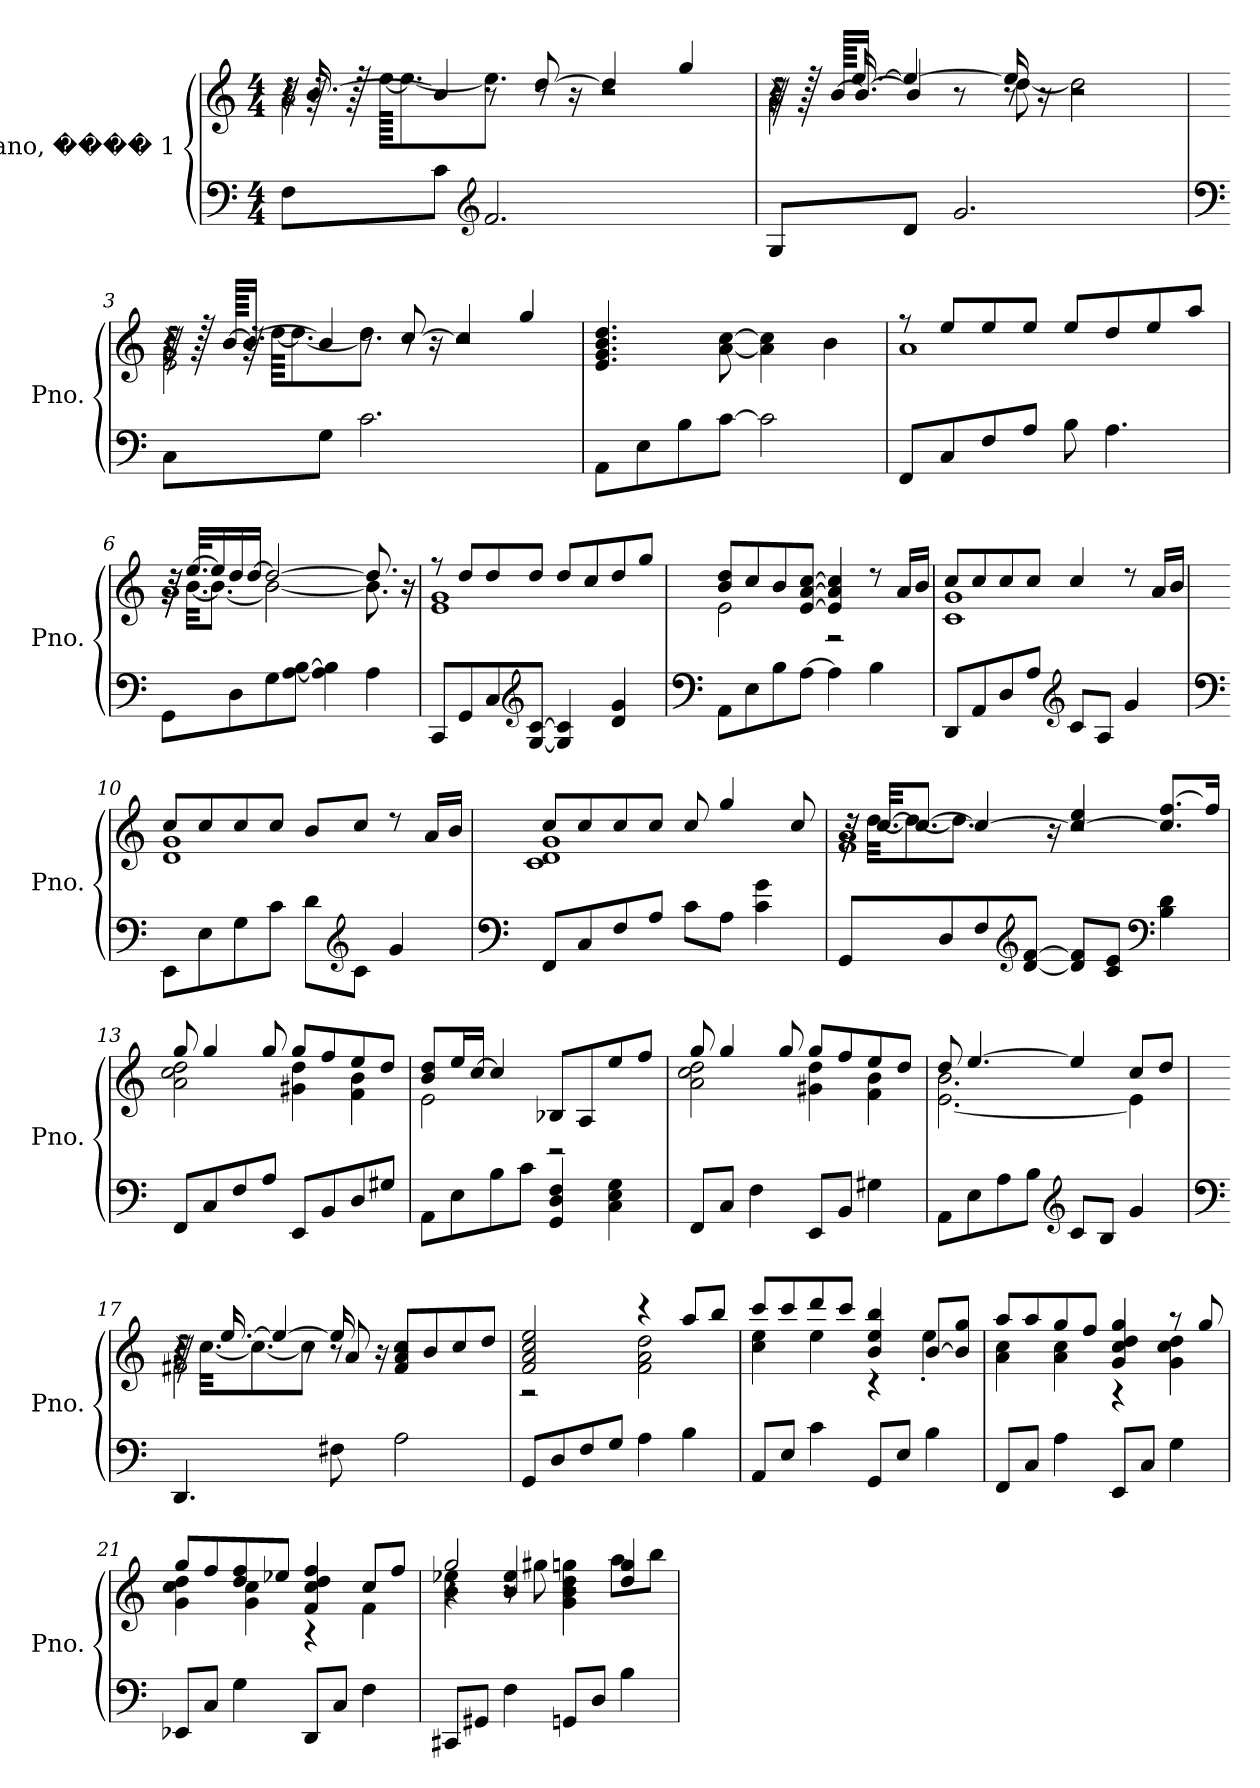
**kern	**kern
*part1	*part1
*staff2	*staff1
*I"Piano, ���� 1	*
*I'Pno.	*
*clefF4	*clefG2
*k[]	*k[]
*M4/4	*M4/4
*MM91	*MM91
=1	=1
*	*^
*	*	*^
*	*	*	*^
8F\L	4r	32r	32r	2a\
.	.	64r	[16.b/	.
.	.	128r	.	.
.	.	[128ee\KKKKL	.	.
.	.	8.ee\_	.	.
8c\J	.	.	4b/]	.
*clefG2	*	*	*	*
2.f/	8r	8.ee\J]	.	.
.	[8dd/	.	8r	.
.	.	16r	.	.
.	4dd/]	2r	2r	2r
.	4gg/	.	.	.
=2	=2	=2	=2	=2
8G/L	32r	4r	64r	2a\
.	.	.	128r	.
.	.	.	[128b/KKKLL	.
.	[16.ee/	.	16.b/JJ_	.
8d/J	4ee/_	.	4b/]	.
2.g/	.	8r	.	.
.	16ee/]	[8dd\	8r	.
.	16r	.	.	.
.	2r	2dd\]	2r	2r
!!LO:LB:g=z	!!	!!	!!
=3	=3	=3	=3	=3
*clefF4	*	*	*	*
8C\L	4r	32r	64r	2e\ 2g\
.	.	.	128r	.
.	.	.	[128b/KKKLL	.
.	.	64r	16.b/JJ_	.
.	.	[64dd\KKKL	.	.
.	.	8.dd\_	.	.
8G\J	.	.	4b/]	.
2.c\	8r	8.dd\J]	.	.
.	[8cc/	.	8r	.
.	.	16r	.	.
.	4cc/]	2r	2r	2r
.	4gg/	.	.	.
*	*v	*v	*v	*v
=4	=4
8AA\L	4.e/ 4.g/ 4.b/ 4.dd/
8E\	.
8B\	.
[8c\J	[8a\ [8cc\
2c\]	4a\] 4cc\]
.	4b\
=5	=5
*	*^
8FF/L	8r	1a
8C/	8ee/L	.
8F/	8ee/	.
8A/J	8ee/J	.
8B\	8ee/L	.
4.A\	8dd/	.
.	8ee/	.
.	8aa/J	.
!!LO:LB:g=z
=6	=6	=6
*	*	*^
8GG\L	64r	64r	1a
.	[32.ee/KLL	[32.b\KKL	.
.	16ee/]	8.b\J_	.
8D\	16dd/	.	.
.	[16dd/JJ	.	.
8G\	2dd/_	2b\_	.
[8A\ [8B\J	.	.	.
4A\] 4B\]	.	.	.
4A\	8.dd/]	8.b\]	.
.	16r	16r	.
*	*	*v	*v
=7	=7	=7
8CC/L	8r	1e 1g
8GG/	8dd/L	.
8C/	8dd/	.
*clefG2	*	*
[8G/ [8c/J	8dd/J	.
4G/] 4c/]	8dd/L	.
.	8cc/	.
4d/ 4g/	8dd/	.
.	8gg/J	.
=8	=8	=8
*clefF4	*	*
8AA\L	8b/ 8dd/L	2e\
8E\	8cc/	.
8B\	8b/	.
[8A\J	[8e/ [8a/ [8cc/J	.
4A\]	4e/] 4a/] 4cc/]	2r
4B\	8r	.
.	16a/LL	.
.	16b/JJ	.
!!LO:LB:g=z	!!
=9	=9	=9
8DD/L	8cc/L	1c 1g
8AA/	8cc/	.
8D/	8cc/	.
8A/J	8cc/J	.
*clefG2	*	*
8c/L	4cc/	.
8A/J	.	.
4g/	8r	.
.	16a/LL	.
.	16b/JJ	.
=10	=10	=10
*clefF4	*	*
8EE\L	8cc/L	1d 1g
8E\	8cc/	.
8G\	8cc/	.
8c\J	8cc/J	.
8d\L	8b/L	.
*clefG2	*	*
8c\J	8cc/J	.
4g/	8r	.
.	16a/LL	.
.	16b/JJ	.
=11	=11	=11
*clefF4	*	*
8FF/L	8cc/L	1c 1d 1g
8C/	8cc/	.
8F/	8cc/	.
8A/J	8cc/J	.
8c\L	8cc/	.
8A\J	4gg/	.
4c\ 4g\	.	.
.	8cc/	.
!!LO:LB:g=z
=12	=12	=12
*	*	*^
8GG/L	64r	64r	1f 1a
.	[32.cc/KKL	[32.dd\KKL	.
.	8.cc/J_	8.dd\_	.
8D/	.	.	.
8F/	4cc/_	8.dd\J]	.
*clefG2	*	*	*
[8d/ [8f/J	.	.	.
.	.	16r	.
8d/] 8f/]L	4cc/_ 4ee/	2r	.
8c/ 8e/J	.	.	.
*clefF4	*	*	*
4B\ 4d\	8.cc/] [8.ff/L	.	.
.	16ff/Jk]	.	.
*	*	*v	*v
=13	=13	=13
8FF/L	8gg/	2a\ 2cc\ 2dd\
8C/	4gg/	.
8F/	.	.
8A/J	8gg/	.
8EE/L	8gg/L	4g#X\ 4dd\
8BB/	8ff/	.
8D/	8ee/	4f\ 4b\
8G#X/J	8dd/J	.
=14	=14	=14
8AA\L	8b/ 8dd/L	2e\
8E\	16ee/L	.
.	[16cc/JJ	.
8B\	4cc/]	.
8c\J	.	.
4GG/ 4D/ 4F/	8B-X/L	2r
.	8A/	.
4C\ 4E\ 4G\	8ee/	.
.	8ff/J	.
!!LO:LB:g=z	!!
=15	=15	=15
8FF/L	8gg/	2a\ 2cc\ 2dd\
8C/J	4gg/	.
4F\	.	.
.	8gg/	.
8EE/L	8gg/L	4g#X\ 4dd\
8BB/J	8ff/	.
4G#X\	8ee/	4f\ 4b\
.	8dd/J	.
=16	=16	=16
8AA\L	8dd/	[2.e\ 2.b\
8E\	[4.ee/	.
8A\	.	.
8B\J	.	.
*clefG2	*	*
8c/L	4ee/]	.
8B/J	.	.
4g/	8cc/L	4e\]
.	8dd/J	.
*	*v	*v
=17	=17
*clefF4	*
*	*^
*	*	*^
*	*	*	*^
4.DD/	32r	64r	4r	2f#X\
.	.	[32.cc\KKL	.	.
.	[16.ee/	.	.	.
.	.	8.cc\_	.	.
.	4ee/_	.	.	.
.	.	8cc\J]	8r	.
8F#X\	16ee/]	8r	8a/	.
.	16r	.	.	.
2A\	2r	2r	8f#/ 8a/ 8cc/L	2r
.	.	.	8b/	.
.	.	.	8cc/	.
.	.	.	8dd/J	.
*	*	*v	*v	*v
!!LO:PB:g=z
=18	=18	=18
8GG/L	2f/ 2a/ 2cc/ 2ee/	2r
8D/	.	.
8F/	.	.
8G/J	.	.
4A\	4r	2f\ 2a\ 2dd\
4B\	8aa/L	.
.	8bb/J	.
=19	=19	=19
8AA/L	8ccc/L	4cc\ 4ee\
8E/J	8ccc/	.
4c\	8ddd/	4ee\
.	8ccc/J	.
8GG/L	4b/ 4ee/ 4bb/	4r
8E/J	.	.
4B\	[8b/L	4ee'\
.	8b/] 8gg/J	.
=20	=20	=20
8FF/L	8aa/L	4a\ 4cc\
8C/J	8aa/	.
4A\	8gg/	4a\ 4cc\
.	8ff/J	.
8EE/L	4g/ 4cc/ 4dd/ 4gg/	4r
8C/J	.	.
4G\	8r	4g\ 4cc\ 4dd\
.	8gg/	.
=21	=21	=21
8EE-X/L	8gg/L	4g\ 4cc\ 4dd\
8C/J	8ff/	.
4G\	8dd/ 8ff/	4g\ 4cc\
.	8ee-X/J	.
8DD/L	4f/ 4cc/ 4dd/ 4ff/	4r
8C/J	.	.
4F\	8cc/L	4f\
.	8ff/J	.
!!LO:LB:g=z
=22	=22	=22
*	*	*^
8CC#X/L	2gg/	4b\ 4ee-X\	4r
8GG#X/J	.	.	.
4F\	.	8r	4b/ 4ee-/
.	.	8gg#X\	.
8GGn/L	4r	4g\ 4b\ 4dd\ 4ggn\	2r
8D/J	.	.	.
4B\	4dd/ 4gg/	8aa\L	.
.	.	8bb\J	.
*	*v	*v	*v
=	=
*-	*-
